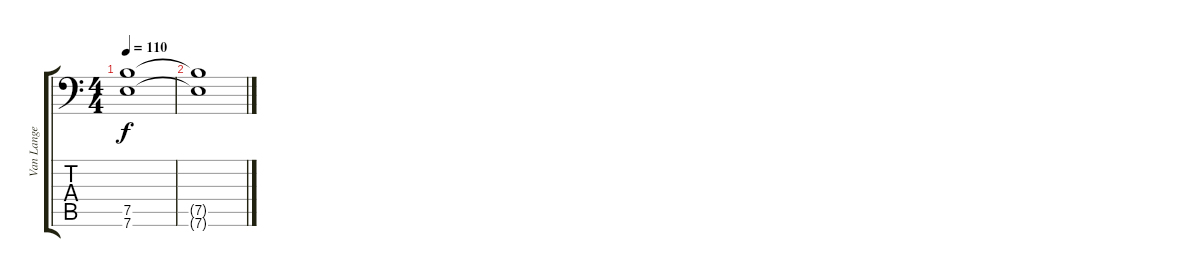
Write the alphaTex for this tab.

\track ("Van Lange" "Van Lange") {instrument distortionguitar}
\staff {score tabs}
\tuning (B3 Gb3 D3 A2 E2 A1) {hide}
\ts (4 4)
\tempo 110
\clef f4
\ks c
(7.5{t} 7.6{t}).1{dy f} |
(7.5{t} 7.6{t}).1
